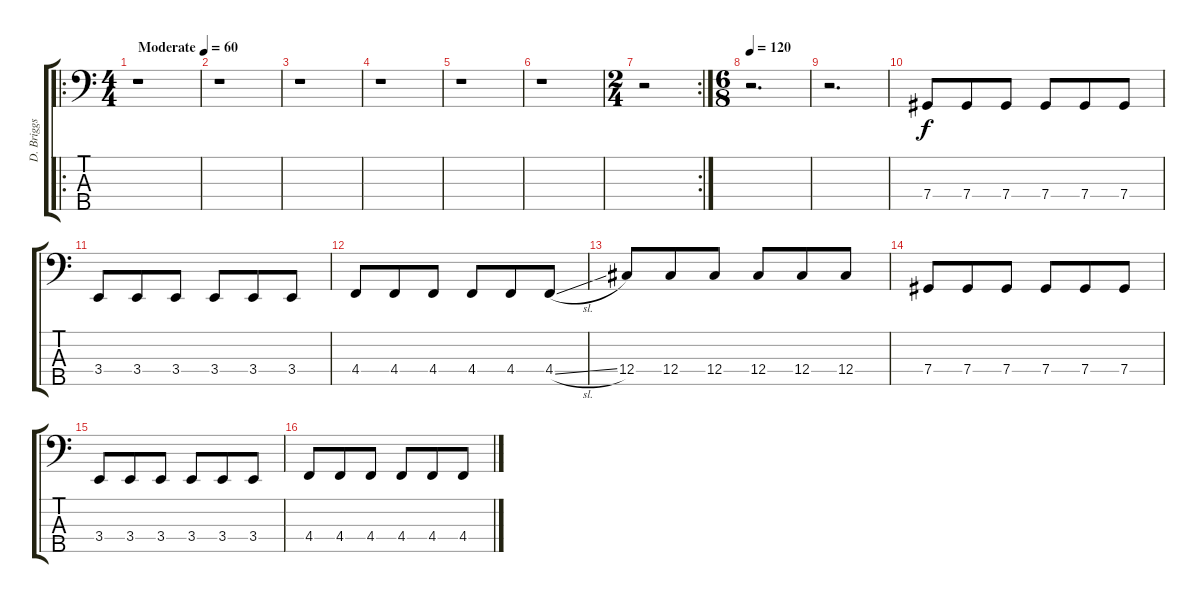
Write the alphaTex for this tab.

\track ("D. Briggs Bass" "D. Briggs ") {instrument electricbassfinger}
\staff {score tabs}
\tuning (E2 B1 Gb1 Db1 Ab0) {hide}
\ro
\ts (4 4)
\tempo (60 "Moderate")
\clef f4
\ks c
r.1{dy f instrument electricbassfinger} |
r.1 |
r.1 |
r.1 |
r.1 |
r.1 |
\rc 2
\ts (2 4)
r.2 |
\ts (6 8)
\tempo 120
r.2{d} |
r.2{d} |
7.4.8 7.4.8 7.4.8 7.4.8 7.4.8 7.4.8 |
3.4.8 3.4.8 3.4.8 3.4.8 3.4.8 3.4.8 |
4.4.8 4.4.8 4.4.8 4.4.8 4.4.8 4.4{sl}.8 |
12.4.8 12.4.8 12.4.8 12.4.8 12.4.8 12.4.8 |
7.4.8 7.4.8 7.4.8 7.4.8 7.4.8 7.4.8 |
3.4.8 3.4.8 3.4.8 3.4.8 3.4.8 3.4.8 |
4.4.8 4.4.8 4.4.8 4.4.8 4.4.8 4.4.8
